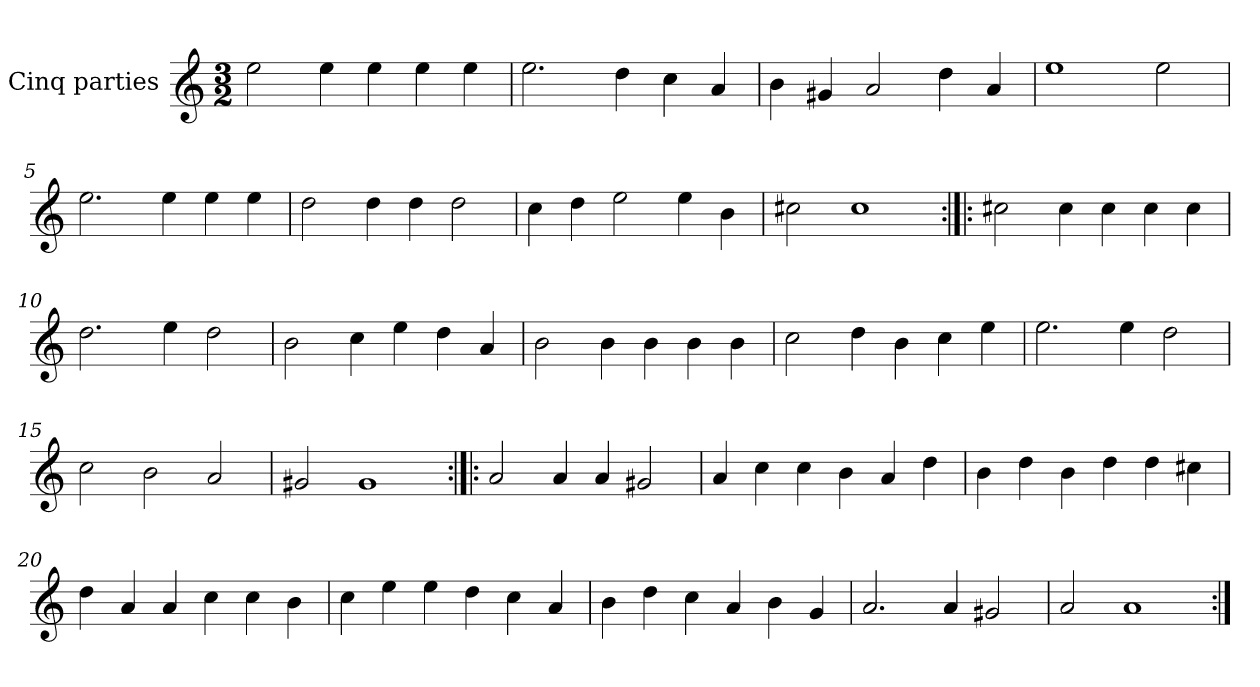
**kern
*part1
*staff1
*I"Cinq parties
*clefG2
*k[]
*M3/2
*MM180
=1
2ee\
4ee\
4ee\
4ee\
4ee\
=2
2.ee\
4dd\
4cc\
4a/
=3
4b\
4g#X/
2a/
4dd\
4a/
=4
1ee
2ee\
=5
2.ee\
4ee\
4ee\
4ee\
=6
2dd\
4dd\
4dd\
2dd\
=7
4cc\
4dd\
2ee\
4ee\
4b\
=8
2cc#X\
1cc#
=9:|!|:
2cc#X\
4cc#\
4cc#\
4cc#\
4cc#\
=10
2.dd\
4ee\
2dd\
=11
2b\
4cc\
4ee\
4dd\
4a/
=12
2b\
4b\
4b\
4b\
4b\
=13
2cc\
4dd\
4b\
4cc\
4ee\
=14
2.ee\
4ee\
2dd\
=15
2cc\
2b\
2a/
=16
2g#X/
1g#
=17:|!|:
2a/
4a/
4a/
2g#X/
=18
4a/
4cc\
4cc\
4b\
4a/
4dd\
=19
4b\
4dd\
4b\
4dd\
4dd\
4cc#X\
=20
4dd\
4a/
4a/
4cc\
4cc\
4b\
=21
4cc\
4ee\
4ee\
4dd\
4cc\
4a/
=22
4b\
4dd\
4cc\
4a/
4b\
4g/
=23
2.a/
4a/
2g#X/
=24
2a/
1a
=:|!
*-
